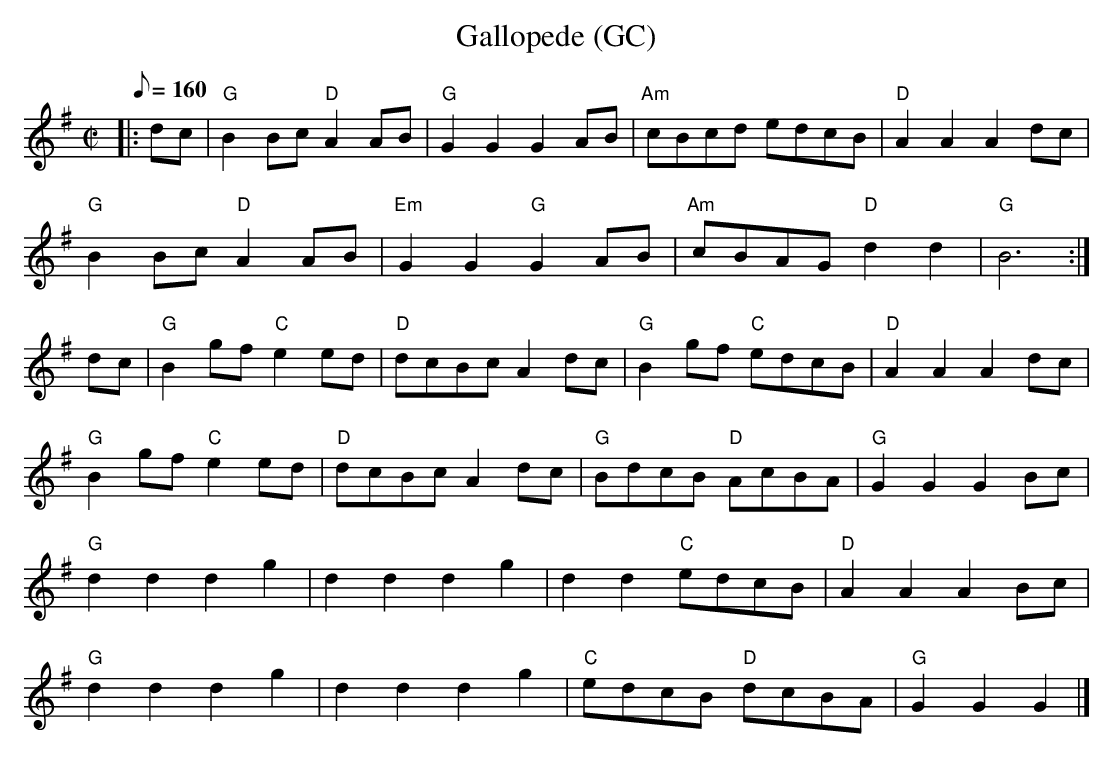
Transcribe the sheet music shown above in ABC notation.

X:1
T: Gallopede (GC)
M:C|
Q:160
K:G
|:dc| "G"B2Bc "D"A2AB| "G"G2G2 G2AB| "Am"cBcd edcB| "D"A2A2 A2 dc|
    "G"B2Bc "D"A2AB| "Em"G2G2 "G"G2AB| "Am"cBAG "D"d2 d2| "G"B6 :|
\
dc| "G"B2gf "C"e2ed| "D"dcBc A2dc| "G"B2gf "C"edcB| "D"A2A2 A2 dc|
    "G"B2gf "C"e2ed| "D"dcBc A2dc| "G"BdcB "D"AcBA| "G"G2G2 G2 Bc|
    "G"d2d2 d2g2| d2d2 d2g2| d2d2 "C"edcB| "D"A2A2 A2 Bc|
    "G"d2d2 d2g2| d2d2 d2g2| "C"edcB "D"dcBA| "G"G2G2 G2 |]
